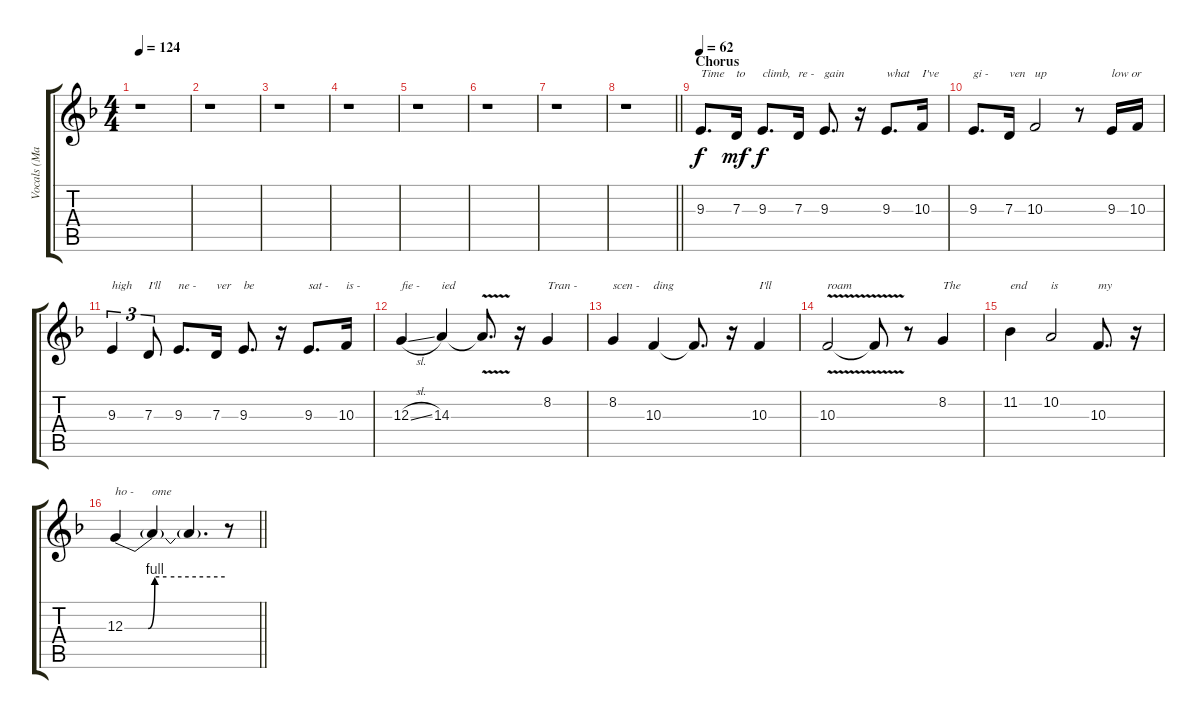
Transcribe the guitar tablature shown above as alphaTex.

\track ("Vocals (Mariangela)" "Vocals (Ma") {instrument lead6voice}
\staff {score tabs}
\tuning (E4 B3 G3 D3 A2 E2) {hide}
\ts (4 4)
\tempo 124
\clef g2
\ks dminor
r.1{dy f} |
r.1 |
r.1 |
r.1 |
r.1 |
r.1 |
r.1 |
\barLineRight lightlight
r.1 |
\section ("" "Chorus")
\tempo 62
9.3.8{d txt "Time"} 7.3.16{txt "to" dy mf} 9.3.8{d txt "climb," dy f} 7.3.16{txt "re -"} 9.3.8{d txt "gain"} r.16 9.3.8{d txt "what"} 10.3.16{txt "I've"} |
9.3.8{d txt "gi -"} 7.3.16{txt "ven"} 10.3.2{txt "up"} r.8 9.3.16{txt "low or"} 10.3.16 |
9.3.4{tu (3 2) txt "high"} 7.3.8{tu (3 2) txt "I'll"} 9.3.8{d txt "ne -"} 7.3.16{txt "ver"} 9.3.8{d txt "be"} r.16 9.3.8{d txt "sat -"} 10.3.16{txt "is -"} |
12.3{sl}.4{txt "fie -"} 14.3.4{txt "ied"} 14.3{v t}.8{d} r.16 8.2.4{txt "Tran -"} |
8.2.4{txt "scen -"} 10.3.4{txt "ding"} 10.3{t}.8{d} r.16 10.3.4{txt "I'll"} |
10.3{v}.2{txt "roam"} 10.3{t}.8 r.8 8.2.4{txt "The"} |
11.2.4{txt "end"} 10.2.2{txt "is"} 10.3.8{d txt "my"} r.16 |
\barLineRight lightlight
12.3{be (custom 0 0 14 0 18 4 25 4 60 4)}.4{txt "ho -"} 12.3{t}.4{txt "ome"} 12.3{t}.4{d} r.8
